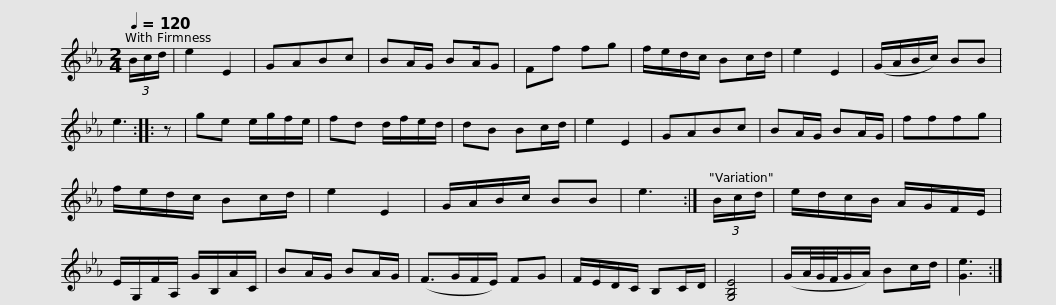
X:1
L:1/8
Q:1/4=120
M:2/4
I:linebreak $
K:Eb
V:1 treble
V:1
 (3B/c/d/ | e2 E2 | GABc | BA/G/ BA/G | Ff fg | %5
 f/e/d/c/ Bc/d/ | e2 E2 | (G/A/B/c/) BB | e3 :: z |$ %10
 ge e/g/f/e/ | fd d/f/e/d/ | dB Bc/d/ | e2 E2 | GABc | %15
 BA/G/ BA/G/ | fffg | f/e/d/c/ Bc/d/ | e2 E2 |$ G/A/B/c/ BB | %20
 e3 :| (3B/c/d/ | e/d/c/B/ A/G/F/E/ | E/G,/F/A,/ G/B,/A/C/ | BA/G/ BA/G/ | %25
 (F>GF/E/) FG |$ F/E/D/C/ B,C/D/ | [G,B,E]4 | (G/A/4G/4F/4G/A/) Bc/d/ | [Ge]3 :| %30
